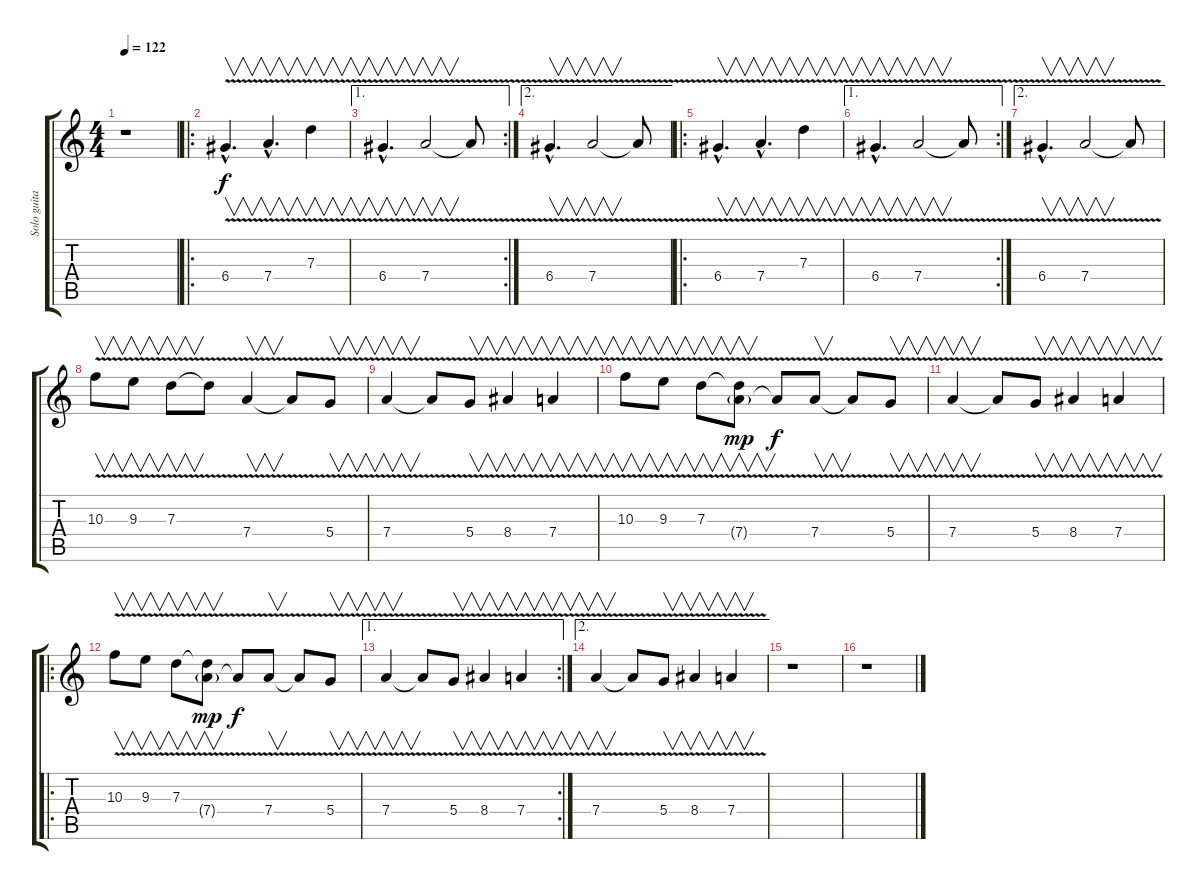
\track ("Solo guitar 1" "Solo guita") {instrument distortionguitar}
\staff {score tabs}
\tuning (E4 B3 G3 D3 A2 E2) {hide}
\ts (4 4)
\tempo 122
\clef g2
\ks c
r.1{dy f instrument distortionguitar} |
\ro
6.4{v hac}.4{v d volume 13 balance 5 instrument pad8sweep} 7.4{v hac}.4{v d} 7.3{v}.4{v} |
\ae 1
\rc 2
6.4{v hac}.4{v d} 7.4{v}.2{v} 7.4{t}.8 |
\ae 2
6.4{v hac}.4{v d} 7.4{v}.2{v} 7.4{t}.8 |
\ro
6.4{v hac}.4{v d volume 13 balance 5 instrument pad8sweep} 7.4{v hac}.4{v d} 7.3{v}.4{v} |
\ae 1
\rc 2
6.4{v hac}.4{v d} 7.4{v}.2{v} 7.4{t}.8 |
\ae 2
6.4{v hac}.4{v d} 7.4{v}.2{v} 7.4{t}.8 |
10.3{v}.8{v} 9.3{v}.8{v} 7.3{v}.8{v} 7.3{t}.8 7.4{v}.4{v} 7.4{t}.8 5.4{v}.8{v} |
7.4{v}.4{v} 7.4{t}.8 5.4{v}.8{v} 8.4{v}.4{v} 7.4{v}.4{v} |
10.3{v}.8{v} 9.3{v}.8{v} 7.3{v}.8{v} (7.3{t} 7.4{v g}).8{v dy mp} 7.4{t}.8{dy f} 7.4{v}.8{v} 7.4{t}.8 5.4{v}.8{v} |
7.4{v}.4{v} 7.4{t}.8 5.4{v}.8{v} 8.4{v}.4{v} 7.4{v}.4{v} |
\ro
10.3{v}.8{v} 9.3{v}.8{v} 7.3{v}.8{v} (7.3{t} 7.4{v g}).8{v dy mp} 7.4{t}.8{dy f} 7.4{v}.8{v} 7.4{t}.8 5.4{v}.8{v} |
\ae 1
\rc 2
7.4{v}.4{v} 7.4{t}.8 5.4{v}.8{v} 8.4{v}.4{v} 7.4{v}.4{v} |
\ae 2
7.4{v}.4{v} 7.4{t}.8 5.4{v}.8{v} 8.4{v}.4{v} 7.4{v}.4{v} |
r.1 |
r.1
